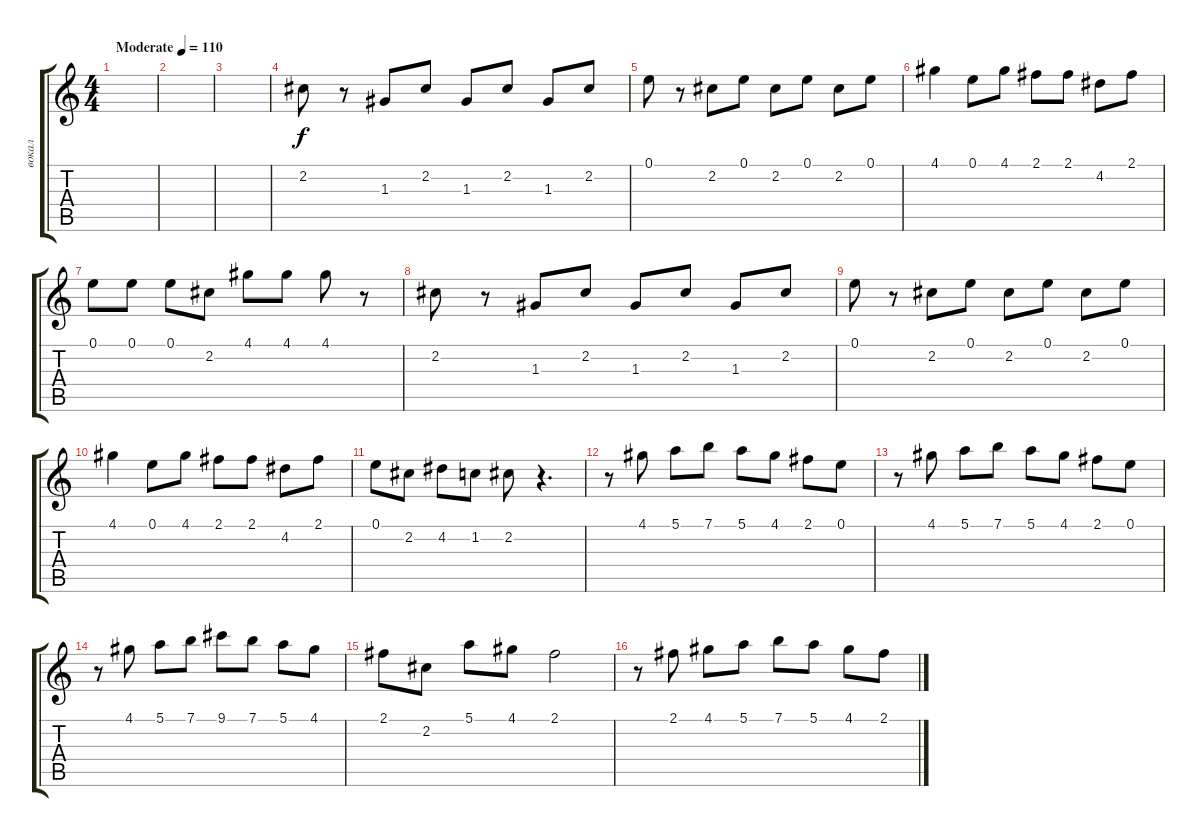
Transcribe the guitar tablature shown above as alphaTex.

\track ("вокал" "вокал") {instrument acousticguitarsteel}
\staff {score tabs}
\tuning (E4 B3 G3 D3 A2 E2) {hide}
\ts (4 4)
\tempo (110 "Moderate")
\clef g2
\ks c
|
|
|
2.2.8 r.8 1.3.8 2.2.8 1.3.8 2.2.8 1.3.8 2.2.8 |
0.1.8 r.8 2.2.8 0.1.8 2.2.8 0.1.8 2.2.8 0.1.8 |
4.1.4 0.1.8 4.1.8 2.1.8 2.1.8 4.2.8 2.1.8 |
0.1.8 0.1.8 0.1.8 2.2.8 4.1.8 4.1.8 4.1.8 r.8 |
2.2.8 r.8 1.3.8 2.2.8 1.3.8 2.2.8 1.3.8 2.2.8 |
0.1.8 r.8 2.2.8 0.1.8 2.2.8 0.1.8 2.2.8 0.1.8 |
4.1.4 0.1.8 4.1.8 2.1.8 2.1.8 4.2.8 2.1.8 |
0.1.8 2.2.8 4.2.8 1.2.8 2.2.8 r.4{d} |
r.8 4.1.8 5.1.8 7.1.8 5.1.8 4.1.8 2.1.8 0.1.8 |
r.8 4.1.8 5.1.8 7.1.8 5.1.8 4.1.8 2.1.8 0.1.8 |
r.8 4.1.8 5.1.8 7.1.8 9.1.8 7.1.8 5.1.8 4.1.8 |
2.1.8 2.2.8 5.1.8 4.1.8 2.1.2 |
r.8 2.1.8 4.1.8 5.1.8 7.1.8 5.1.8 4.1.8 2.1.8
